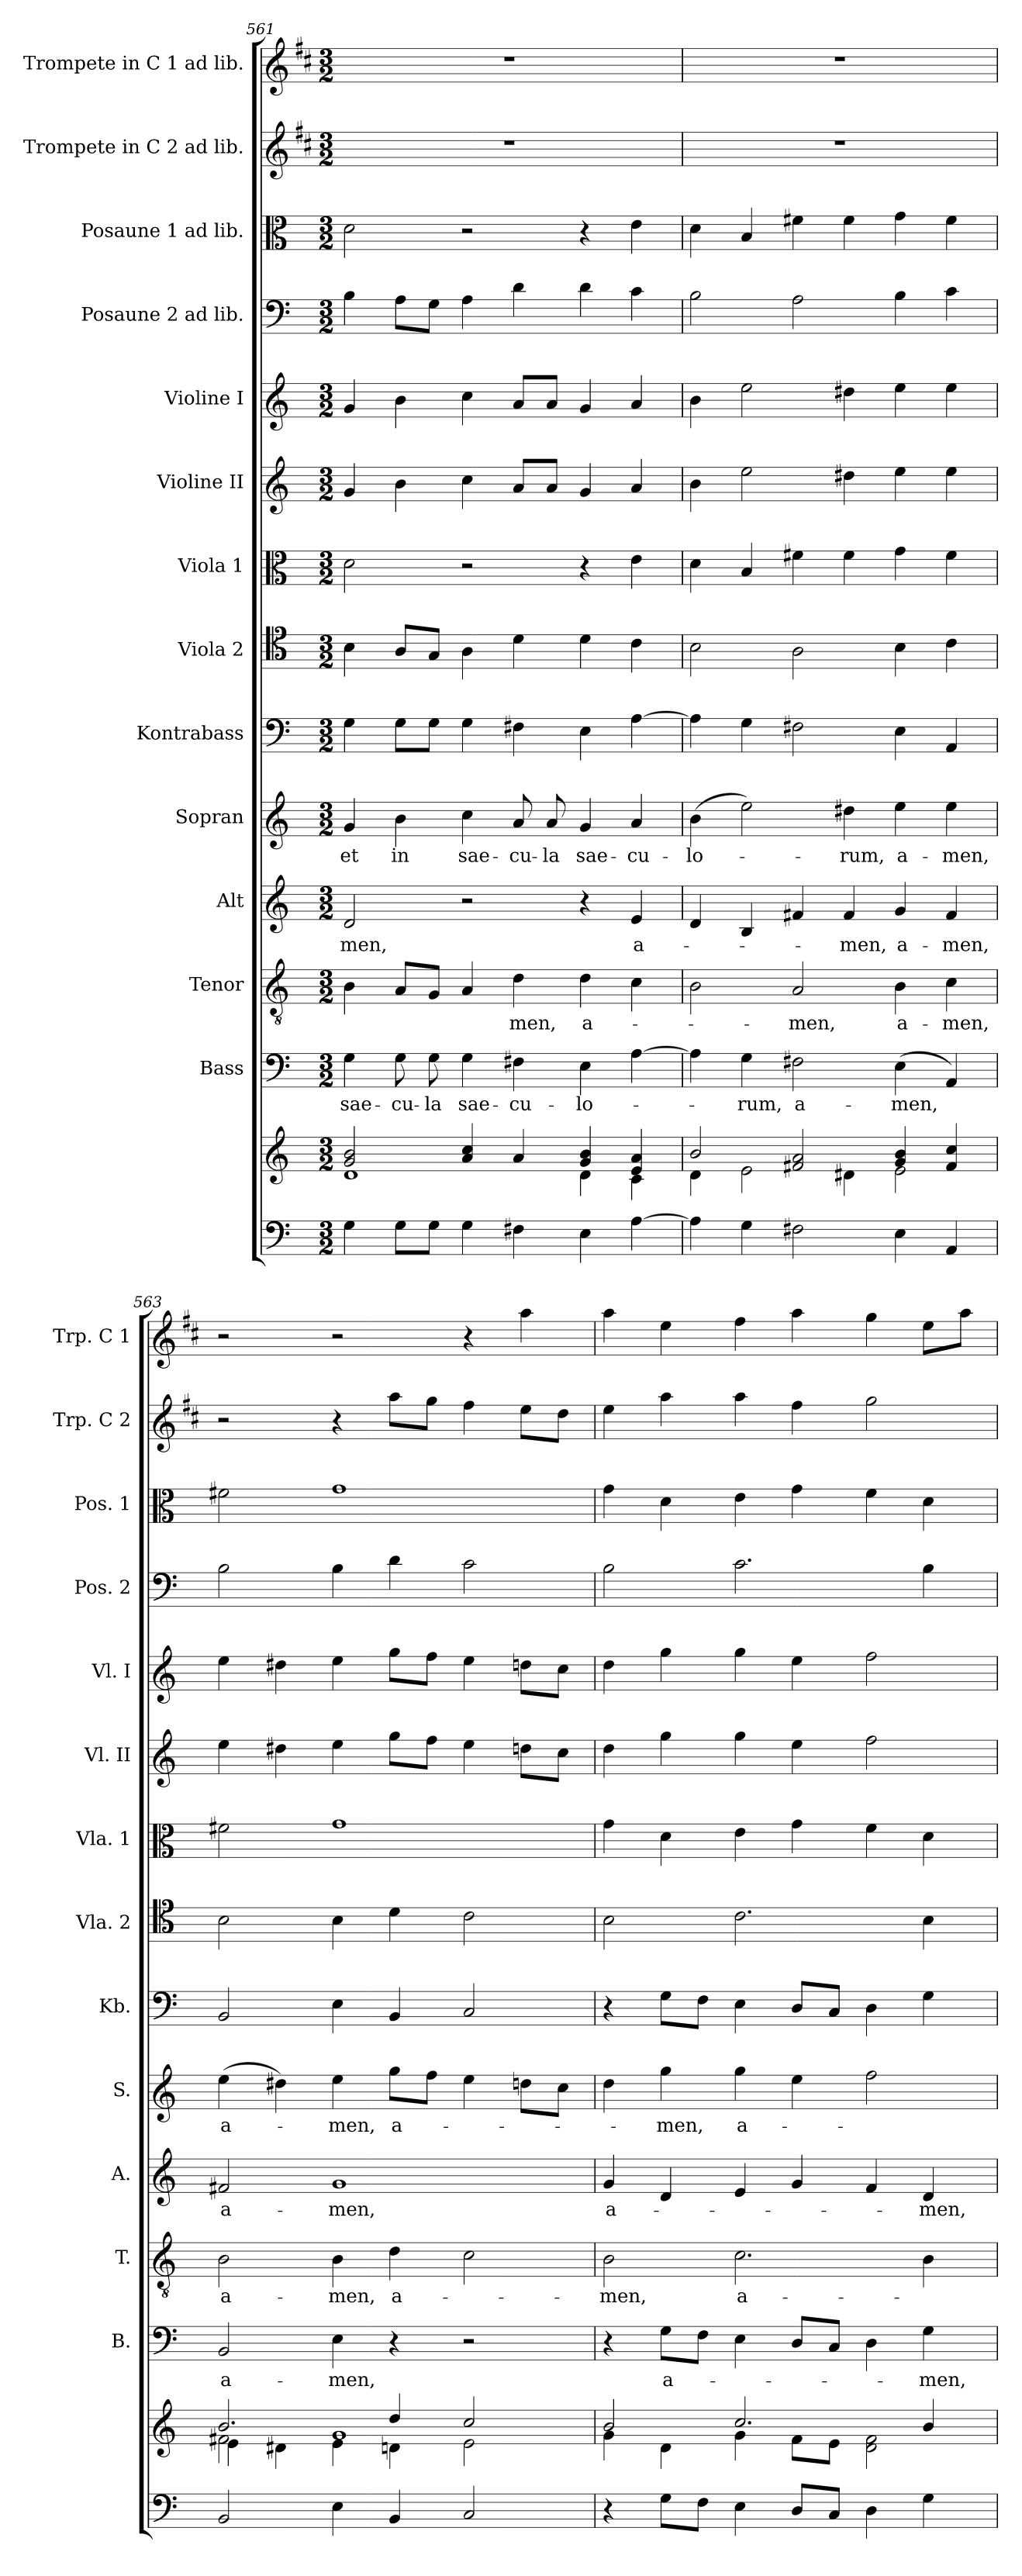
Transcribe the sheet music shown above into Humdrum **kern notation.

**kern	**kern	**kern	**text	**kern	**text	**kern	**text	**kern	**text	**kern	**kern	**kern	**kern	**kern	**kern	**kern	**kern	**kern
*part14	*part14	*part13	*part13	*part12	*part12	*part11	*part11	*part10	*part10	*part9	*part8	*part7	*part6	*part5	*part4	*part3	*part2	*part1
*staff15	*staff14	*staff13	*staff13	*staff12	*staff12	*staff11	*staff11	*staff10	*staff10	*staff9	*staff8	*staff7	*staff6	*staff5	*staff4	*staff3	*staff2	*staff1
*	*	*I"Bass	*	*I"Tenor	*	*I"Alt	*	*I"Sopran	*	*I"Kontrabass	*I"Viola 2	*I"Viola 1	*I"Violine II	*I"Violine I	*I"Posaune 2 ad lib.	*I"Posaune 1 ad lib.	*I"Trompete in C 2 ad lib.	*I"Trompete in C 1 ad lib.
*	*	*I'B.	*	*I'T.	*	*I'A.	*	*I'S.	*	*I'Kb.	*I'Vla. 2	*I'Vla. 1	*I'Vl. II	*I'Vl. I	*I'Pos. 2	*I'Pos. 1	*I'Trp. C 2	*I'Trp. C 1
*clefF4	*clefG2	*clefF4	*	*clefGv2	*	*clefG2	*	*clefG2	*	*clefF4	*clefC4	*clefC3	*clefG2	*clefG2	*clefF4	*clefC3	*clefG2	*clefG2
*	*	*	*	*	*	*	*	*	*	*ITrd7c12	*	*	*	*	*	*	*ITrd1c2	*ITrd1c2
*k[]	*k[]	*k[]	*	*k[]	*	*k[]	*	*k[]	*	*k[]	*k[]	*k[]	*k[]	*k[]	*k[]	*k[]	*k[]	*k[]
*C:	*C:	*C:	*	*C:	*	*C:	*	*C:	*	*C:	*C:	*C:	*C:	*C:	*C:	*C:	*C:	*C:
*M3/2	*M3/2	*M3/2	*	*M3/2	*	*M3/2	*	*M3/2	*	*M3/2	*M3/2	*M3/2	*M3/2	*M3/2	*M3/2	*M3/2	*M3/2	*M3/2
=561	=561	=561	=561	=561	=561	=561	=561	=561	=561	=561	=561	=561	=561	=561	=561	=561	=561	=561
*	*^	*	*	*	*	*	*	*	*	*	*	*	*	*	*	*	*	*
!	!	!	!	!LO:LY:b	!	!	!	!LO:LY:b	!	!LO:LY:b	!	!	!	!	!	!	!	!	!
4G\	2g/ 2b/	1d	4G\	sae-	4B\	.	2d/	-men,	4g/	et	4GG\	4B\	2d\	4g/	4g/	4B\	2d\	1.r	1.r
!	!	!	!	!LO:LY:b	!	!	!	!	!	!LO:LY:b	!	!	!	!	!	!	!	!	!
8G\L	.	.	8G\	-cu-	8A/L	.	.	.	4b\	in	8GG\L	8A/L	.	4b\	4b\	8A\L	.	.	.
!	!	!	!	!LO:LY:b	!	!	!	!	!	!	!	!	!	!	!	!	!	!	!
8G\J	.	.	8G\	-la	8G/J	.	.	.	.	.	8GG\J	8G/J	.	.	.	8G\J	.	.	.
!	!	!	!	!LO:LY:b	!	!	!	!	!	!LO:LY:b	!	!	!	!	!	!	!	!	!
4G\	4a/ 4cc/	.	4G\	sae-	4A/	.	2r	.	4cc\	sae-	4GG\	4A\	2r	4cc\	4cc\	4A\	2r	.	.
!	!	!	!	!LO:LY:b	!	!LO:LY:b	!	!	!	!LO:LY:b	!	!	!	!	!	!	!	!	!
4F#X\	4a/	.	4F#X\	-cu-	4d\	-men,	.	.	8a/	-cu-	4FF#X\	4d\	.	8a/L	8a/L	4d\	.	.	.
!	!	!	!	!	!	!	!	!	!	!LO:LY:b	!	!	!	!	!	!	!	!	!
.	.	.	.	.	.	.	.	.	8a/	-la	.	.	.	8a/J	8a/J	.	.	.	.
!	!	!	!	!LO:LY:b	!	!LO:LY:b	!	!	!	!LO:LY:b	!	!	!	!	!	!	!	!	!
4E\	4g/ 4b/	4d\	4E\	-lo-	4d\	a-	4r	.	4g/	sae-	4EE\	4d\	4r	4g/	4g/	4d\	4r	.	.
!	!	!	!	!	!	!	!	!LO:LY:b	!	!LO:LY:b	!	!	!	!	!	!	!	!	!
[4A\	4e/ 4a/	4c\	[4A\	.	4c\	.	4e/	a-	4a/	-cu-	[4AA\	4c\	4e\	4a/	4a/	4c\	4e\	.	.
=562	=562	=562	=562	=562	=562	=562	=562	=562	=562	=562	=562	=562	=562	=562	=562	=562	=562	=562	=562
!	!	!	!	!	!	!	!	!	!	!LO:LY:b	!	!	!	!	!	!	!	!	!
4A\]	2b/	4d\	4A\]	.	2B\	.	4d/	.	(>4b\	-lo-	4AA\]	2B\	4d\	4b\	4b\	2B\	4d\	1.r	1.r
!	!	!	!	!LO:LY:b	!	!	!	!	!	!	!	!	!	!	!	!	!	!	!
4G\	.	2e\	4G\	-rum,	.	.	4B/	.	2ee\)	.	4GG\	.	4B/	2ee\	2ee\	.	4B/	.	.
!	!	!	!	!LO:LY:b	!	!LO:LY:b	!	!	!	!	!	!	!	!	!	!	!	!	!
2F#X\	2f#X/ 2a/	.	2F#X\	a-	2A/	-men,	4f#X/	.	.	.	2FF#X\	2A\	4f#X\	.	.	2A\	4f#X\	.	.
!	!	!	!	!	!	!	!	!LO:LY:b	!	!LO:LY:b	!	!	!	!	!	!	!	!	!
.	.	4d#X\	.	.	.	.	4f#/	-men,	4dd#X\	-rum,	.	.	4f#\	4dd#X\	4dd#X\	.	4f#\	.	.
!	!	!	!	!LO:LY:b	!	!LO:LY:b	!	!LO:LY:b	!	!LO:LY:b	!	!	!	!	!	!	!	!	!
4E\	4g/ 4b/	2e\	(>4E\	-men,	4B\	a-	4g/	a-	4ee\	a-	4EE\	4B\	4g\	4ee\	4ee\	4B\	4g\	.	.
!	!	!	!	!	!	!LO:LY:b	!	!LO:LY:b	!	!LO:LY:b	!	!	!	!	!	!	!	!	!
4AA/	4f#/ 4cc/	.	4AA/)	.	4c\	-men,	4f#/	-men,	4ee\	-men,	4AAA/	4c\	4f#\	4ee\	4ee\	4c\	4f#\	.	.
!!LO:PB:g=z
=563	=563	=563	=563	=563	=563	=563	=563	=563	=563	=563	=563	=563	=563	=563	=563	=563	=563	=563	=563
*	*	*^	*	*	*	*	*	*	*	*	*	*	*	*	*	*	*	*	*
!	!	!	!	!	!LO:LY:b	!	!LO:LY:b	!	!LO:LY:b	!	!LO:LY:b	!	!	!	!	!	!	!	!	!
2BB/	2.b/	2f#X\	4e\	2BB/	a-	2B\	a-	2f#X/	a-	(>4ee\	a-	2BBB/	2B\	2f#X\	4ee\	4ee\	2B\	2f#X\	2r	2r
.	.	.	4d#X\	.	.	.	.	.	.	4dd#X\)	.	.	.	.	4dd#X\	4dd#X\	.	.	.	.
!	!	!	!	!	!LO:LY:b	!	!LO:LY:b	!	!LO:LY:b	!	!LO:LY:b	!	!	!	!	!	!	!	!	!
4E\	.	1g	4e\	4E\	-men,	4B\	-men,	1g	-men,	4ee\	-men,	4EE\	4B\	1g	4ee\	4ee\	4B\	1g	4r	2r
!	!	!	!	!	!	!	!LO:LY:b	!	!	!	!LO:LY:b	!	!	!	!	!	!	!	!	!
4BB/	4dd/	.	4dn\	4r	.	4d\	a-	.	.	8gg\L	a-	4BBB/	4d\	.	8gg\L	8gg\L	4d\	.	8gg\L	.
.	.	.	.	.	.	.	.	.	.	8ff\J	.	.	.	.	8ff\J	8ff\J	.	.	8ff\J	.
2C/	2cc/	.	2e\	2r	.	2c\	.	.	.	4ee\	.	2CC/	2c\	.	4ee\	4ee\	2c\	.	4ee\	4r
.	.	.	.	.	.	.	.	.	.	8ddn\L	.	.	.	.	8ddn\L	8ddn\L	.	.	8dd\L	4gg\
.	.	.	.	.	.	.	.	.	.	8cc\J	.	.	.	.	8cc\J	8cc\J	.	.	8cc\J	.
*	*	*v	*v	*	*	*	*	*	*	*	*	*	*	*	*	*	*	*	*	*
=564	=564	=564	=564	=564	=564	=564	=564	=564	=564	=564	=564	=564	=564	=564	=564	=564	=564	=564	=564
!	!	!	!	!	!	!LO:LY:b	!	!LO:LY:b	!	!	!	!	!	!	!	!	!	!	!
4r	2b/	4g\	4r	.	2B\	-men,	4g/	a-	4dd\	.	4r	2B\	4g\	4dd\	4dd\	2B\	4g\	4dd\	4gg\
!	!	!	!	!LO:LY:b	!	!	!	!	!	!LO:LY:b	!	!	!	!	!	!	!	!	!
8G\L	.	4d\	8G\L	a-	.	.	4d/	.	4gg\	-men,	8GG\L	.	4d\	4gg\	4gg\	.	4d\	4gg\	4dd\
8F\J	.	.	8F\J	.	.	.	.	.	.	.	8FF\J	.	.	.	.	.	.	.	.
!	!	!	!	!	!	!LO:LY:b	!	!	!	!LO:LY:b	!	!	!	!	!	!	!	!	!
4E\	2.cc/	4g\	4E\	.	2.c\	a-	4e/	.	4gg\	a-	4EE\	2.c\	4e\	4gg\	4gg\	2.c\	4e\	4gg\	4ee\
8D/L	.	8f\L	8D/L	.	.	.	4g/	.	4ee\	.	8DD/L	.	4g\	4ee\	4ee\	.	4g\	4ee\	4gg\
8C/J	.	8e\J	8C/J	.	.	.	.	.	.	.	8CC/J	.	.	.	.	.	.	.	.
4D\	.	2d\ 2f\	4D\	.	.	.	4f/	.	2ff\	.	4DD\	.	4f\	2ff\	2ff\	.	4f\	2ff\	4ff\
!	!	!	!	!LO:LY:b	!	!	!	!LO:LY:b	!	!	!	!	!	!	!	!	!	!	!
4G\	4b/	.	4G\	-men,	4B\	.	4d/	-men,	.	.	4GG\	4B\	4d\	.	.	4B\	4d\	.	8dd\L
.	.	.	.	.	.	.	.	.	.	.	.	.	.	.	.	.	.	.	8gg\J
*	*v	*v	*	*	*	*	*	*	*	*	*	*	*	*	*	*	*	*	*
=	=	=	=	=	=	=	=	=	=	=	=	=	=	=	=	=	=	=
*-	*-	*-	*-	*-	*-	*-	*-	*-	*-	*-	*-	*-	*-	*-	*-	*-	*-	*-
